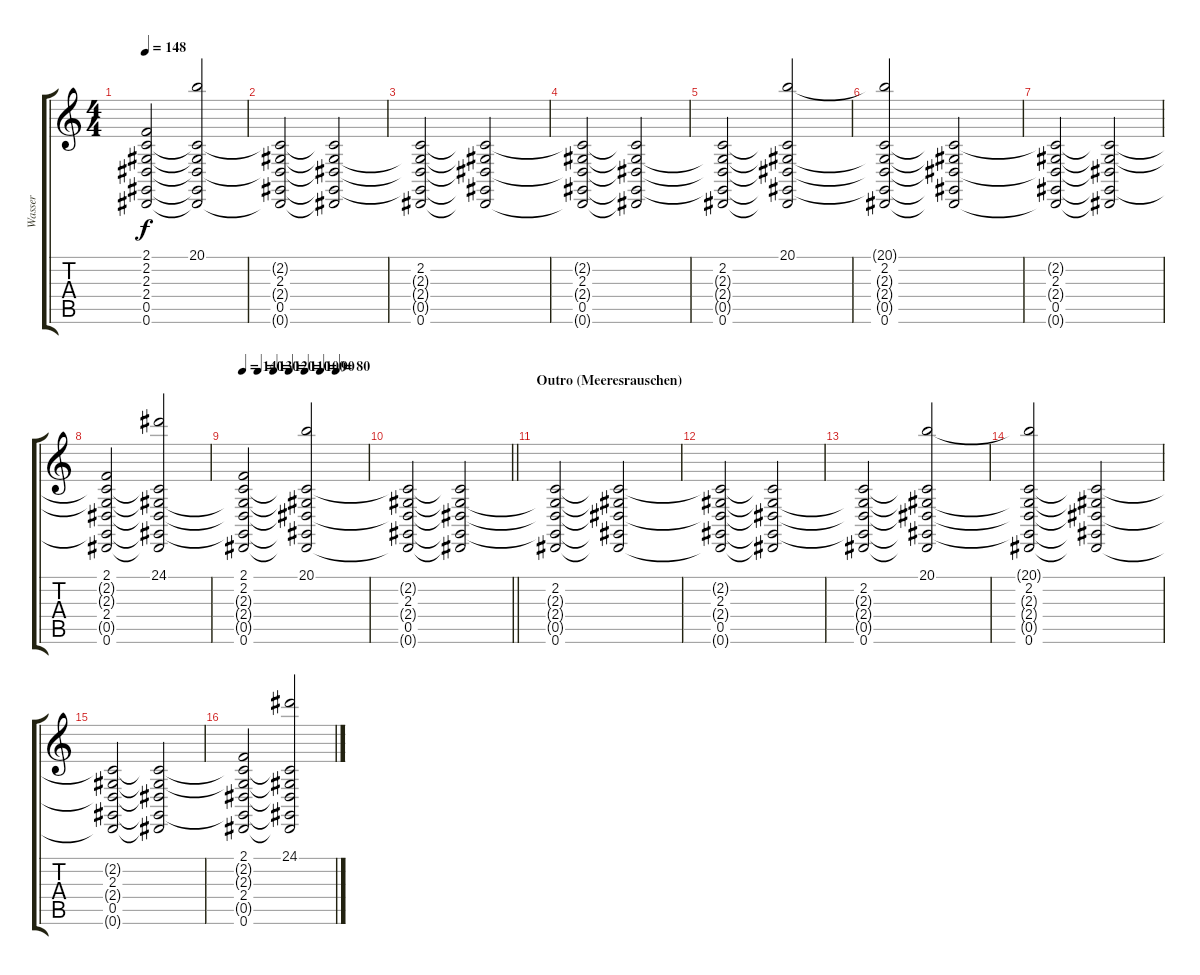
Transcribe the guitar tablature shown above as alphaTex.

\track ("Wasser" "Wasser") {instrument seashore}
\staff {score tabs}
\tuning (Eb4 Bb3 Gb3 Db3 Ab2 Eb2) {hide}
\ts (4 4)
\tempo 148
\clef g2
\ks c
(2.1 2.2 2.3{t} 2.4{t} 0.5{t} 0.6).2{dy f} (20.1 2.2{t} 2.3{t} 2.4{t} 0.5{t} 0.6{t}).2 |
(2.2{t} 2.3 2.4{t} 0.5 0.6{t}).2 (2.2{t} 2.3{t} 2.4{t} 0.5{t} 0.6{t}).2 |
(2.2 2.3{t} 2.4{t} 0.5{t} 0.6).2 (2.2{t} 2.3{t} 2.4{t} 0.5{t} 0.6{t}).2 |
(2.2{t} 2.3 2.4{t} 0.5 0.6{t}).2 (2.2{t} 2.3{t} 2.4{t} 0.5{t} 0.6{t}).2 |
(2.2 2.3{t} 2.4{t} 0.5{t} 0.6).2 (20.1 2.2{t} 2.3{t} 2.4{t} 0.5{t} 0.6{t}).2 |
(20.1{t} 2.2 2.3{t} 2.4{t} 0.5{t} 0.6).2 (2.2{t} 2.3{t} 2.4{t} 0.5{t} 0.6{t}).2 |
(2.2{t} 2.3 2.4{t} 0.5 0.6{t}).2 (2.2{t} 2.3{t} 2.4{t} 0.5{t} 0.6{t}).2 |
(2.1 2.2{t} 2.3{t} 2.4 0.5{t} 0.6).2 (24.1 2.2{t} 2.3{t} 2.4{t} 0.5{t} 0.6{t}).2 |
\tempo 140
\tempo (130 0.125)
\tempo (120 0.25)
\tempo (110 0.375)
\tempo (100 0.5)
\tempo (90 0.625)
\tempo (80 0.75)
(2.1 2.2 2.3{t} 2.4{t} 0.5{t} 0.6).2 (20.1 2.2{t} 2.3{t} 2.4{t} 0.5{t} 0.6{t}).2 |
\barLineRight lightlight
(2.2{t} 2.3 2.4{t} 0.5 0.6{t}).2 (2.2{t} 2.3{t} 2.4{t} 0.5{t} 0.6{t}).2 |
\section ("" "Outro (Meeresrauschen)")
(2.2 2.3{t} 2.4{t} 0.5{t} 0.6).2 (2.2{t} 2.3{t} 2.4{t} 0.5{t} 0.6{t}).2 |
(2.2{t} 2.3 2.4{t} 0.5 0.6{t}).2 (2.2{t} 2.3{t} 2.4{t} 0.5{t} 0.6{t}).2 |
(2.2 2.3{t} 2.4{t} 0.5{t} 0.6).2 (20.1 2.2{t} 2.3{t} 2.4{t} 0.5{t} 0.6{t}).2 |
(20.1{t} 2.2 2.3{t} 2.4{t} 0.5{t} 0.6).2 (2.2{t} 2.3{t} 2.4{t} 0.5{t} 0.6{t}).2 |
(2.2{t} 2.3 2.4{t} 0.5 0.6{t}).2 (2.2{t} 2.3{t} 2.4{t} 0.5{t} 0.6{t}).2 |
(2.1 2.2{t} 2.3{t} 2.4 0.5{t} 0.6).2 (24.1 2.2{t} 2.3{t} 2.4{t} 0.5{t} 0.6{t}).2
